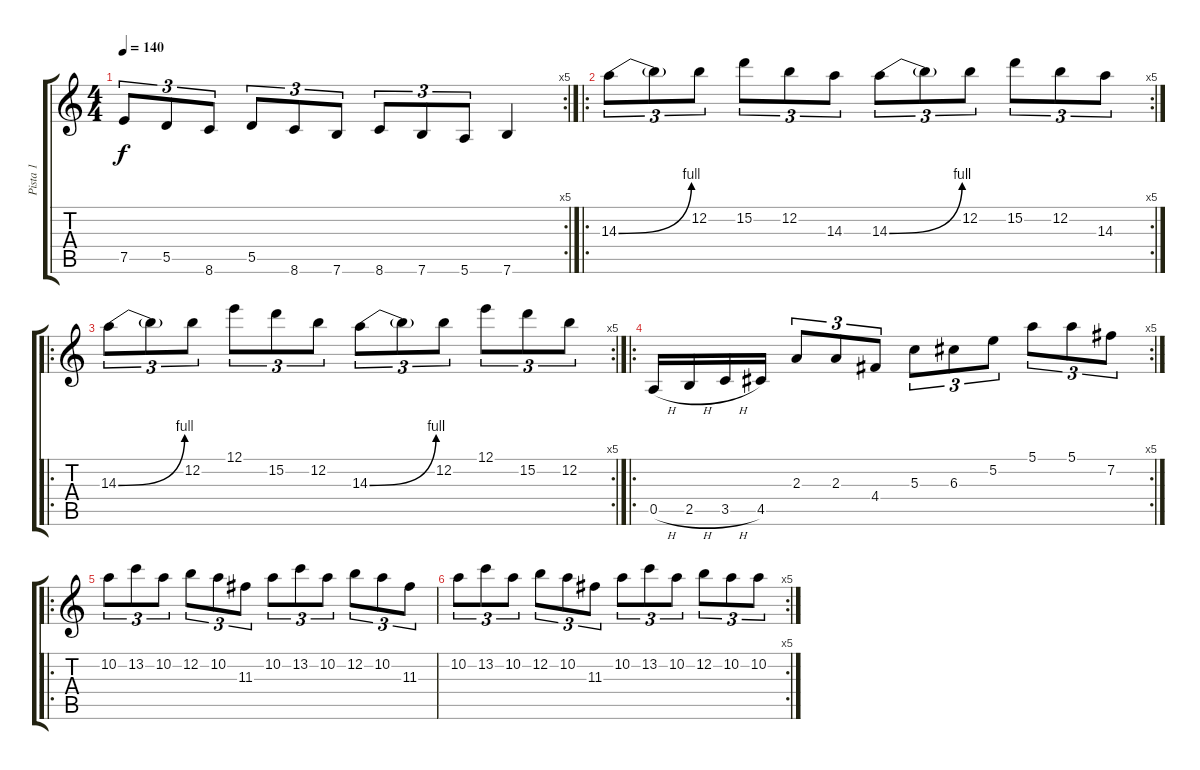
\track ("Pista 1" "Pista 1") {instrument distortionguitar}
\staff {score tabs}
\tuning (E4 B3 G3 D3 A2 E2) {hide}
\rc 5
\ts (4 4)
\tempo 140
\clef g2
\ks c
7.5.8{tu (3 2) dy f} 5.5.8{tu (3 2)} 8.6.8{tu (3 2)} 5.5.8{tu (3 2)} 8.6.8{tu (3 2)} 7.6.8{tu (3 2)} 8.6.8{tu (3 2)} 7.6.8{tu (3 2)} 5.6.8{tu (3 2)} 7.6.4 |
\ro
\rc 5
14.3{be (bend 0 0 60 4)}.8{tu (3 2)} 14.3{t}.8{tu (3 2)} 12.2.8{tu (3 2)} 15.2.8{tu (3 2)} 12.2.8{tu (3 2)} 14.3.8{tu (3 2)} 14.3{be (bend 0 0 60 4)}.8{tu (3 2)} 14.3{t}.8{tu (3 2)} 12.2.8{tu (3 2)} 15.2.8{tu (3 2)} 12.2.8{tu (3 2)} 14.3.8{tu (3 2)} |
\ro
\rc 5
14.3{be (bend 0 0 60 4)}.8{tu (3 2)} 14.3{t}.8{tu (3 2)} 12.2.8{tu (3 2)} 12.1.8{tu (3 2)} 15.2.8{tu (3 2)} 12.2.8{tu (3 2)} 14.3{be (bend 0 0 60 4)}.8{tu (3 2)} 14.3{t}.8{tu (3 2)} 12.2.8{tu (3 2)} 12.1.8{tu (3 2)} 15.2.8{tu (3 2)} 12.2.8{tu (3 2)} |
\ro
\rc 5
0.5{h}.16 2.5{h}.16 3.5{h}.16 4.5.16 2.3.8{tu (3 2)} 2.3.8{tu (3 2)} 4.4.8{tu (3 2)} 5.3.8{tu (3 2)} 6.3.8{tu (3 2)} 5.2.8{tu (3 2)} 5.1.8{tu (3 2)} 5.1.8{tu (3 2)} 7.2.8{tu (3 2)} |
\ro
10.2.8{tu (3 2)} 13.2.8{tu (3 2)} 10.2.8{tu (3 2)} 12.2.8{tu (3 2)} 10.2.8{tu (3 2)} 11.3.8{tu (3 2)} 10.2.8{tu (3 2)} 13.2.8{tu (3 2)} 10.2.8{tu (3 2)} 12.2.8{tu (3 2)} 10.2.8{tu (3 2)} 11.3.8{tu (3 2)} |
\rc 5
10.2.8{tu (3 2)} 13.2.8{tu (3 2)} 10.2.8{tu (3 2)} 12.2.8{tu (3 2)} 10.2.8{tu (3 2)} 11.3.8{tu (3 2)} 10.2.8{tu (3 2)} 13.2.8{tu (3 2)} 10.2.8{tu (3 2)} 12.2.8{tu (3 2)} 10.2.8{tu (3 2)} 10.2.8{tu (3 2)}
